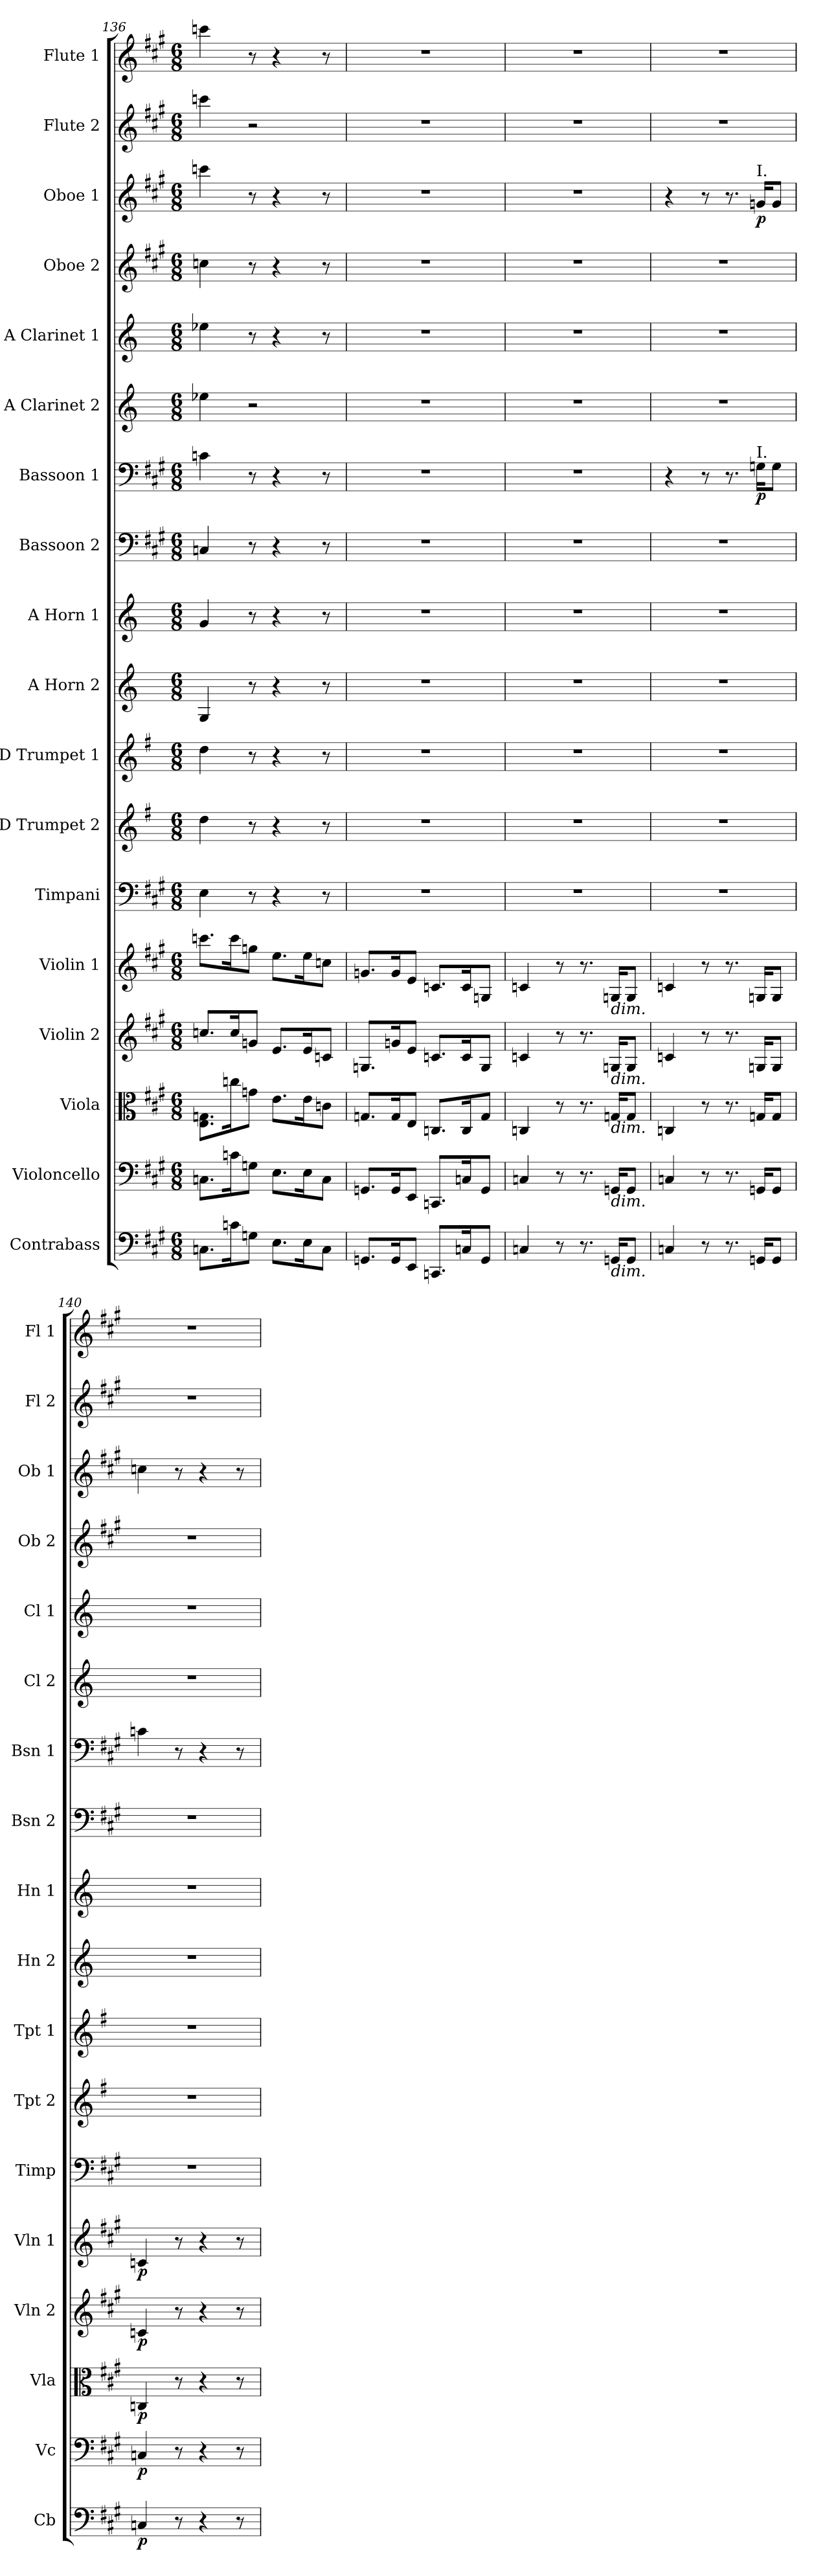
**kern	**dynam	**kern	**dynam	**kern	**dynam	**kern	**dynam	**kern	**dynam	**kern	**kern	**kern	**kern	**kern	**kern	**kern	**dynam	**kern	**kern	**kern	**kern	**dynam	**kern	**kern
*part18	*part18	*part17	*part17	*part16	*part16	*part15	*part15	*part14	*part14	*part13	*part12	*part11	*part10	*part9	*part8	*part7	*part7	*part6	*part5	*part4	*part3	*part3	*part2	*part1
*staff18	*staff18	*staff17	*staff17	*staff16	*staff16	*staff15	*staff15	*staff14	*staff14	*staff13	*staff12	*staff11	*staff10	*staff9	*staff8	*staff7	*staff7	*staff6	*staff5	*staff4	*staff3	*staff3	*staff2	*staff1
*I"Contrabass	*	*I"Violoncello	*	*I"Viola	*	*I"Violin 2	*	*I"Violin 1	*	*I"Timpani	*I"D Trumpet 2	*I"D Trumpet 1	*I"A Horn 2	*I"A Horn 1	*I"Bassoon 2	*I"Bassoon 1	*	*I"A Clarinet 2	*I"A Clarinet 1	*I"Oboe 2	*I"Oboe 1	*	*I"Flute 2	*I"Flute 1
*I'Cb	*	*I'Vc	*	*I'Vla	*	*I'Vln 2	*	*I'Vln 1	*	*I'Timp	*I'Tpt 2	*I'Tpt 1	*I'Hn 2	*I'Hn 1	*I'Bsn 2	*I'Bsn 1	*	*I'Cl 2	*I'Cl 1	*I'Ob 2	*I'Ob 1	*	*I'Fl 2	*I'Fl 1
*clefF4	*	*clefF4	*	*clefC3	*	*clefG2	*	*clefG2	*	*clefF4	*clefG2	*clefG2	*clefG2	*clefG2	*clefF4	*clefF4	*	*clefG2	*clefG2	*clefG2	*clefG2	*	*clefG2	*clefG2
*ITrd7c12	*	*	*	*	*	*	*	*	*	*	*ITrd-1c-2	*ITrd-1c-2	*ITrd2c3	*ITrd2c3	*	*	*	*ITrd2c3	*ITrd2c3	*	*	*	*	*
*k[f#c#g#]	*	*k[f#c#g#]	*	*k[f#c#g#]	*	*k[f#c#g#]	*	*k[f#c#g#]	*	*k[f#c#g#]	*k[f#c#g#]	*k[f#c#g#]	*k[f#c#g#]	*k[f#c#g#]	*k[f#c#g#]	*k[f#c#g#]	*	*k[f#c#g#]	*k[f#c#g#]	*k[f#c#g#]	*k[f#c#g#]	*	*k[f#c#g#]	*k[f#c#g#]
*M6/8	*	*M6/8	*	*M6/8	*	*M6/8	*	*M6/8	*	*M6/8	*M6/8	*M6/8	*M6/8	*M6/8	*M6/8	*M6/8	*	*M6/8	*M6/8	*M6/8	*M6/8	*	*M6/8	*M6/8
=136	=136	=136	=136	=136	=136	=136	=136	=136	=136	=136	=136	=136	=136	=136	=136	=136	=136	=136	=136	=136	=136	=136	=136	=136
8.CCn\L	.	8.Cn\L	.	8.E\ 8.Gn\L	.	8.ccn/L	.	8.cccn\L	.	4E\	4ee\	4ee\	4E/	4e/	4Cn/	4cn\	.	4ccn\	4ccn\	4ccn\	4cccn\	.	4cccn\	4cccn\
16Cn\K	.	16cn\K	.	16ccn\K	.	16cc/K	.	16ccc\K	.	.	.	.	.	.	.	.	.	.	.	.	.	.	.	.
8GGn\J	.	8Gn\J	.	8gn\J	.	8gn/J	.	8ggn\J	.	8r	8r	8r	8r	8r	8r	8r	.	2r	8r	8r	8r	.	2r	8r
8.EE\L	.	8.E\L	.	8.e\L	.	8.e/L	.	8.ee\L	.	4r	4r	4r	4r	4r	4r	4r	.	.	4r	4r	4r	.	.	4r
16EE\K	.	16E\K	.	16e\K	.	16e/K	.	16ee\K	.	.	.	.	.	.	.	.	.	.	.	.	.	.	.	.
8CC\J	.	8C\J	.	8cn\J	.	8cn/J	.	8ccn\J	.	8r	8r	8r	8r	8r	8r	8r	.	.	8r	8r	8r	.	.	8r
=137	=137	=137	=137	=137	=137	=137	=137	=137	=137	=137	=137	=137	=137	=137	=137	=137	=137	=137	=137	=137	=137	=137	=137	=137
8.GGGn/L	.	8.GGn/L	.	8.Gn/L	.	8.Gn/L	.	8.gn/L	.	2.r	2.r	2.r	2.r	2.r	2.r	2.r	.	2.r	2.r	2.r	2.r	.	2.r	2.r
16GGG/K	.	16GG/K	.	16G/K	.	16gn/K	.	16g/K	.	.	.	.	.	.	.	.	.	.	.	.	.	.	.	.
8EEE/J	.	8EE/J	.	8E/J	.	8e/J	.	8e/J	.	.	.	.	.	.	.	.	.	.	.	.	.	.	.	.
8.CCCn/L	.	8.CCn/L	.	8.Cn/L	.	8.cn/L	.	8.cn/L	.	.	.	.	.	.	.	.	.	.	.	.	.	.	.	.
16CCn/K	.	16Cn/K	.	16C/K	.	16c/K	.	16c/K	.	.	.	.	.	.	.	.	.	.	.	.	.	.	.	.
8GGG/J	.	8GG/J	.	8G/J	.	8G/J	.	8Gn/J	.	.	.	.	.	.	.	.	.	.	.	.	.	.	.	.
!!LO:PB:g=z
=138	=138	=138	=138	=138	=138	=138	=138	=138	=138	=138	=138	=138	=138	=138	=138	=138	=138	=138	=138	=138	=138	=138	=138	=138
4CCn/	.	4Cn/	.	4Cn/	.	4cn/	.	4cn/	.	2.r	2.r	2.r	2.r	2.r	2.r	2.r	.	2.r	2.r	2.r	2.r	.	2.r	2.r
8r	.	8r	.	8r	.	8r	.	8r	.	.	.	.	.	.	.	.	.	.	.	.	.	.	.	.
8.r	.	8.r	.	8.r	.	8.r	.	8.r	.	.	.	.	.	.	.	.	.	.	.	.	.	.	.	.
!	!	!	!	!	!	!	!	!LO:TX:b:i:t=dim.	!	!	!	!	!	!	!	!	!	!	!	!	!	!	!	!
!	!	!	!	!	!	!LO:TX:b:i:t=dim.	!	!	!	!	!	!	!	!	!	!	!	!	!	!	!	!	!	!
!	!	!	!	!LO:TX:b:i:t=dim.	!	!	!	!	!	!	!	!	!	!	!	!	!	!	!	!	!	!	!	!
!	!	!LO:TX:b:i:t=dim.	!	!	!	!	!	!	!	!	!	!	!	!	!	!	!	!	!	!	!	!	!	!
!LO:TX:b:i:t=dim.	!	!	!	!	!	!	!	!	!	!	!	!	!	!	!	!	!	!	!	!	!	!	!	!
16GGGn/KL	.	16GGn/KL	.	16Gn/KL	.	16Gn/KL	.	16Gn/KL	.	.	.	.	.	.	.	.	.	.	.	.	.	.	.	.
8GGG/J	.	8GG/J	.	8G/J	.	8G/J	.	8G/J	.	.	.	.	.	.	.	.	.	.	.	.	.	.	.	.
=139	=139	=139	=139	=139	=139	=139	=139	=139	=139	=139	=139	=139	=139	=139	=139	=139	=139	=139	=139	=139	=139	=139	=139	=139
4CCn/	.	4Cn/	.	4Cn/	.	4cn/	.	4cn/	.	2.r	2.r	2.r	2.r	2.r	2.r	4r	.	2.r	2.r	2.r	4r	.	2.r	2.r
8r	.	8r	.	8r	.	8r	.	8r	.	.	.	.	.	.	.	8r	.	.	.	.	8r	.	.	.
8.r	.	8.r	.	8.r	.	8.r	.	8.r	.	.	.	.	.	.	.	8.r	.	.	.	.	8.r	.	.	.
!	!	!	!	!	!	!	!	!	!	!	!	!	!	!	!	!	!	!	!	!	!LO:TX:a:t=I.	!	!	!
!	!	!	!	!	!	!	!	!	!	!	!	!	!	!	!	!LO:TX:a:t=I.	!	!	!	!	!	!	!	!
!	!	!	!	!	!	!	!	!	!	!	!	!	!	!	!	!	!LO:DY:b	!	!	!	!	!LO:DY:b	!	!
16GGGn/KL	.	16GGn/KL	.	16Gn/KL	.	16Gn/KL	.	16Gn/KL	.	.	.	.	.	.	.	16Gn\KL	p	.	.	.	16gn/KL	p	.	.
8GGG/J	.	8GG/J	.	8G/J	.	8G/J	.	8G/J	.	.	.	.	.	.	.	8G\J	.	.	.	.	8g/J	.	.	.
=140	=140	=140	=140	=140	=140	=140	=140	=140	=140	=140	=140	=140	=140	=140	=140	=140	=140	=140	=140	=140	=140	=140	=140	=140
!	!LO:DY:b	!	!LO:DY:b	!	!LO:DY:b	!	!LO:DY:b	!	!LO:DY:b	!	!	!	!	!	!	!	!	!	!	!	!	!	!	!
4CCn/	p	4Cn/	p	4Cn/	p	4cn/	p	4cn/	p	2.r	2.r	2.r	2.r	2.r	2.r	4cn\	.	2.r	2.r	2.r	4ccn\	.	2.r	2.r
8r	.	8r	.	8r	.	8r	.	8r	.	.	.	.	.	.	.	8r	.	.	.	.	8r	.	.	.
4r	.	4r	.	4r	.	4r	.	4r	.	.	.	.	.	.	.	4r	.	.	.	.	4r	.	.	.
8r	.	8r	.	8r	.	8r	.	8r	.	.	.	.	.	.	.	8r	.	.	.	.	8r	.	.	.
=	=	=	=	=	=	=	=	=	=	=	=	=	=	=	=	=	=	=	=	=	=	=	=	=
*-	*-	*-	*-	*-	*-	*-	*-	*-	*-	*-	*-	*-	*-	*-	*-	*-	*-	*-	*-	*-	*-	*-	*-	*-
